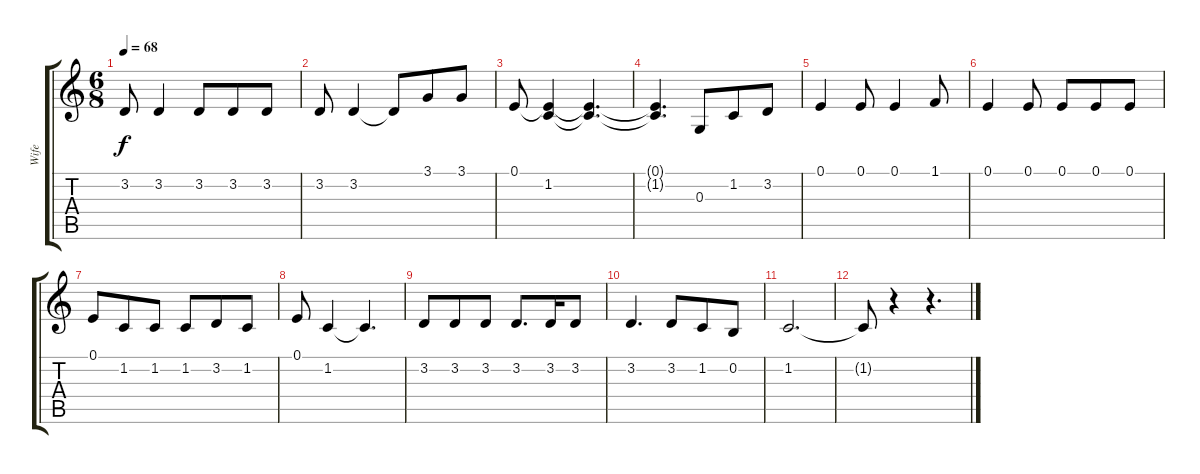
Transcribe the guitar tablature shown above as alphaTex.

\track ("Wife" "Wife") {instrument lead4chiff}
\staff {score tabs}
\tuning (E4 B3 G3 D3 A2 E2) {hide}
\ts (6 8)
\tempo 68
\clef g2
\ks c
3.2.8{dy f} 3.2.4 3.2.8 3.2.8 3.2.8 |
3.2.8 3.2.4 3.2{t}.8 3.1.8 3.1.8 |
0.1.8 (0.1{t} 1.2).4 (0.1{t} 1.2{t}).4{d} |
(0.1{t} 1.2{t}).4{d} 0.3.8 1.2.8 3.2.8 |
0.1.4 0.1.8 0.1.4 1.1.8 |
0.1.4 0.1.8 0.1.8 0.1.8 0.1.8 |
0.1.8 1.2.8 1.2.8 1.2.8 3.2.8 1.2.8 |
0.1.8 1.2.4 1.2{t}.4{d} |
3.2.8 3.2.8 3.2.8 3.2.8{d} 3.2.16 3.2.8 |
3.2.4{d} 3.2.8 1.2.8 0.2.8 |
1.2.2{d} |
1.2{t}.8 r.4 r.4{d}
